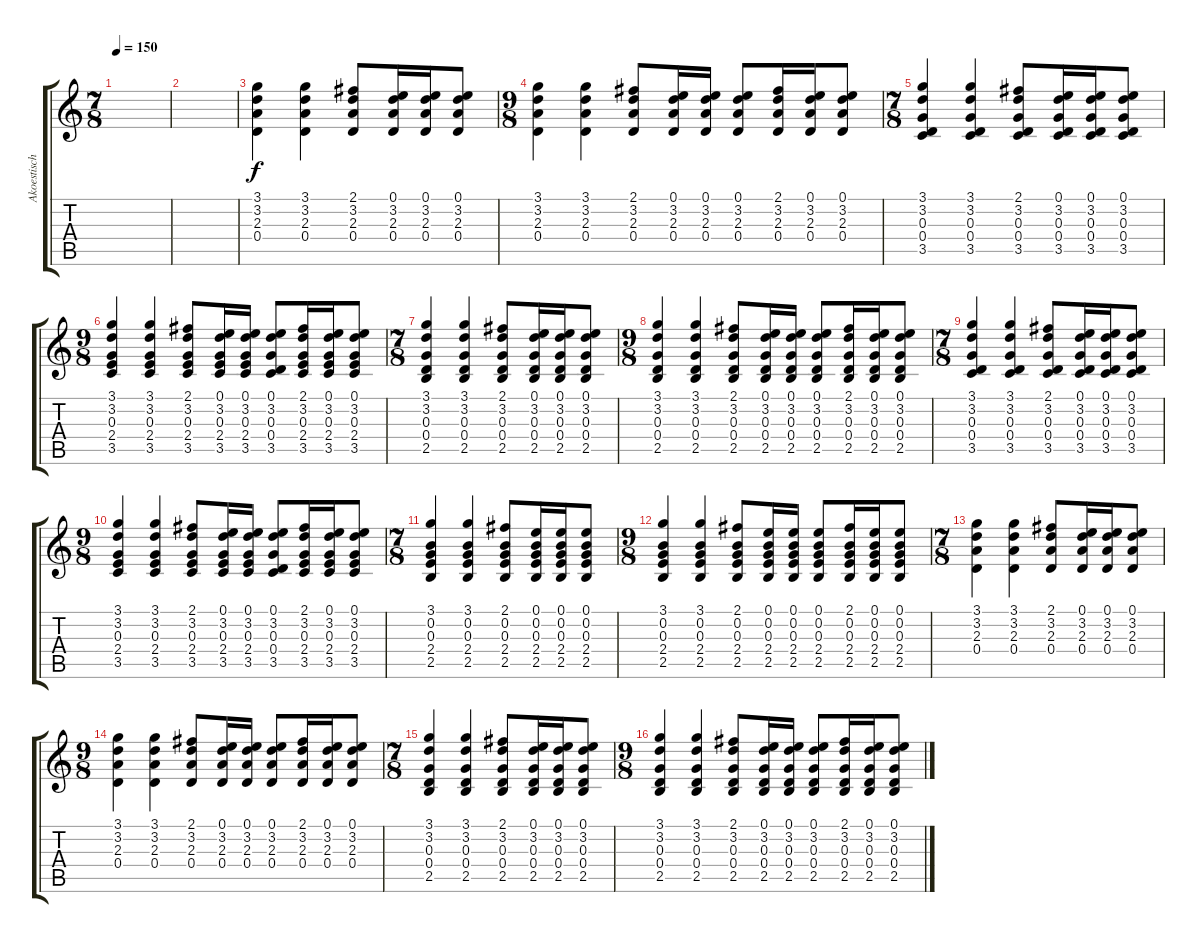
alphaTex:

\track ("Akoestische gitaar" "Akoestisch") {instrument acousticguitarsteel}
\staff {score tabs}
\tuning (E4 B3 G3 D3 A2 E2) {hide}
\ts (7 8)
\tempo 150
\clef g2
\ks c
|
|
(3.1 3.2 2.3 0.4).4 (3.1 3.2 2.3 0.4).4 (2.1 3.2 2.3 0.4).8 (0.1 3.2 2.3 0.4).16 (0.1 3.2 2.3 0.4).16 (0.1 3.2 2.3 0.4).8 |
\ts (9 8)
(3.1 3.2 2.3 0.4).4 (3.1 3.2 2.3 0.4).4 (2.1 3.2 2.3 0.4).8 (0.1 3.2 2.3 0.4).16 (0.1 3.2 2.3 0.4).16 (0.1 3.2 2.3 0.4).8 (2.1 3.2 2.3 0.4).16 (0.1 3.2 2.3 0.4).16 (0.1 3.2 2.3 0.4).8 |
\ts (7 8)
(3.1 3.2 0.3 0.4 3.5).4 (3.1 3.2 0.3 0.4 3.5).4 (2.1 3.2 0.3 0.4 3.5).8 (0.1 3.2 0.3 0.4 3.5).16 (0.1 3.2 0.3 0.4 3.5).16 (0.1 3.2 0.3 0.4 3.5).8 |
\ts (9 8)
(3.1 3.2 0.3 2.4 3.5).4 (3.1 3.2 0.3 2.4 3.5).4 (2.1 3.2 0.3 2.4 3.5).8 (0.1 3.2 0.3 2.4 3.5).16 (0.1 3.2 0.3 2.4 3.5).16 (0.1 3.2 0.3 0.4 3.5).8 (2.1 3.2 0.3 2.4 3.5).16 (0.1 3.2 0.3 2.4 3.5).16 (0.1 3.2 0.3 2.4 3.5).8 |
\ts (7 8)
(3.1 3.2 0.3 0.4 2.5).4 (3.1 3.2 0.3 0.4 2.5).4 (2.1 3.2 0.3 0.4 2.5).8 (0.1 3.2 0.3 0.4 2.5).16 (0.1 3.2 0.3 0.4 2.5).16 (0.1 3.2 0.3 0.4 2.5).8 |
\ts (9 8)
(3.1 3.2 0.3 0.4 2.5).4 (3.1 3.2 0.3 0.4 2.5).4 (2.1 3.2 0.3 0.4 2.5).8 (0.1 3.2 0.3 0.4 2.5).16 (0.1 3.2 0.3 0.4 2.5).16 (0.1 3.2 0.3 0.4 2.5).8 (2.1 3.2 0.3 0.4 2.5).16 (0.1 3.2 0.3 0.4 2.5).16 (0.1 3.2 0.3 0.4 2.5).8 |
\ts (7 8)
(3.1 3.2 0.3 0.4 3.5).4 (3.1 3.2 0.3 0.4 3.5).4 (2.1 3.2 0.3 0.4 3.5).8 (0.1 3.2 0.3 0.4 3.5).16 (0.1 3.2 0.3 0.4 3.5).16 (0.1 3.2 0.3 0.4 3.5).8 |
\ts (9 8)
(3.1 3.2 0.3 2.4 3.5).4 (3.1 3.2 0.3 2.4 3.5).4 (2.1 3.2 0.3 2.4 3.5).8 (0.1 3.2 0.3 2.4 3.5).16 (0.1 3.2 0.3 2.4 3.5).16 (0.1 3.2 0.3 0.4 3.5).8 (2.1 3.2 0.3 2.4 3.5).16 (0.1 3.2 0.3 2.4 3.5).16 (0.1 3.2 0.3 2.4 3.5).8 |
\ts (7 8)
(3.1 0.2 0.3 2.4 2.5).4 (3.1 0.2 0.3 2.4 2.5).4 (2.1 0.2 0.3 2.4 2.5).8 (0.1 0.2 0.3 2.4 2.5).16 (0.1 0.2 0.3 2.4 2.5).16 (0.1 0.2 0.3 2.4 2.5).8 |
\ts (9 8)
(3.1 0.2 0.3 2.4 2.5).4 (3.1 0.2 0.3 2.4 2.5).4 (2.1 0.2 0.3 2.4 2.5).8 (0.1 0.2 0.3 2.4 2.5).16 (0.1 0.2 0.3 2.4 2.5).16 (0.1 0.2 0.3 2.4 2.5).8 (2.1 0.2 0.3 2.4 2.5).16 (0.1 0.2 0.3 2.4 2.5).16 (0.1 0.2 0.3 2.4 2.5).8 |
\ts (7 8)
(3.1 3.2 2.3 0.4).4 (3.1 3.2 2.3 0.4).4 (2.1 3.2 2.3 0.4).8 (0.1 3.2 2.3 0.4).16 (0.1 3.2 2.3 0.4).16 (0.1 3.2 2.3 0.4).8 |
\ts (9 8)
(3.1 3.2 2.3 0.4).4 (3.1 3.2 2.3 0.4).4 (2.1 3.2 2.3 0.4).8 (0.1 3.2 2.3 0.4).16 (0.1 3.2 2.3 0.4).16 (0.1 3.2 2.3 0.4).8 (2.1 3.2 2.3 0.4).16 (0.1 3.2 2.3 0.4).16 (0.1 3.2 2.3 0.4).8 |
\ts (7 8)
(3.1 3.2 0.3 0.4 2.5).4 (3.1 3.2 0.3 0.4 2.5).4 (2.1 3.2 0.3 0.4 2.5).8 (0.1 3.2 0.3 0.4 2.5).16 (0.1 3.2 0.3 0.4 2.5).16 (0.1 3.2 0.3 0.4 2.5).8 |
\ts (9 8)
(3.1 3.2 0.3 0.4 2.5).4 (3.1 3.2 0.3 0.4 2.5).4 (2.1 3.2 0.3 0.4 2.5).8 (0.1 3.2 0.3 0.4 2.5).16 (0.1 3.2 0.3 0.4 2.5).16 (0.1 3.2 0.3 0.4 2.5).8 (2.1 3.2 0.3 0.4 2.5).16 (0.1 3.2 0.3 0.4 2.5).16 (0.1 3.2 0.3 0.4 2.5).8
